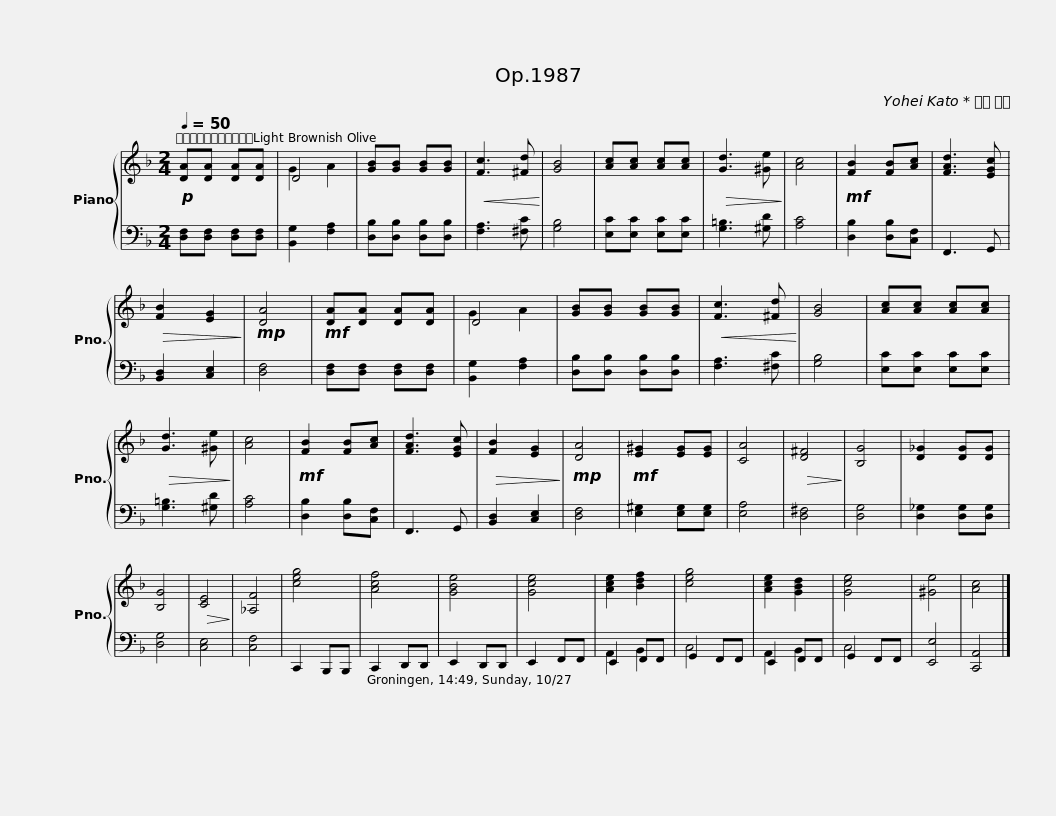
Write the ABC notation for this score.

X:1
%%score { ( 1 3 ) | ( 2 4 ) }
L:1/8
Q:1/4=50
M:2/4
I:linebreak $
K:F
V:1 treble
V:3 treble
V:2 bass
V:4 bass
V:1
!p! [DA][DA] [DA][DA] | D4 | [GB][GB] [GB][GB] |!<(! [Fc]3 [^Fd]!<)! | [GB]4 | %5
 [Ac][Ac] [Ac][Ac] |!>(! [Gd]3 [^Ge]!>)! | [Ac]4 |!mf! [FB]2 [FB][Ac] | [FAd]3 [EGc] |$ %10
!>(! [FB]2 [EG]2!>)! |!mp! [DA]4 |!mf! [DA][DA] [DA][DA] | D4 | [GB][GB] [GB][GB] | %15
!<(! [Fc]3 [^Fd]!<)! | [GB]4 | [Ac][Ac] [Ac][Ac] |!>(! [Gd]3 [^Ge]!>)! | [Ac]4 | %20
!mf! [FB]2 [FB][Ac] |$ [FAd]3 [EGc] |!>(! [FB]2 [EG]2!>)! |!mp! [DA]4 |!mf! [E^G]2 [EG][EG] | %25
 [CA]4 |!>(! [D^F]4!>)! | [B,G]4 | [D_G]2 [DG][DG] | [B,G]4 | %30
!>(! [CE]4!>)! | [_A,F]4 | [ceg]4 |$ [Acf]4 | [GBe]4 | %35
 [Gce]4 | [Ace]2 [Bdf]2 | [ceg]4 | [Ace]2 [GBd]2 | [Gce]4 | %40
 [^Ge]4 | [Ac]4 |] %42
V:2
 [D,F,][D,F,] [D,F,][D,F,] | [B,,G,]2 [F,A,]2 | [D,B,][D,B,] [D,B,][D,B,] | [F,A,]3 [^F,C] | [G,B,]4 | %5
 [E,C][E,C] [E,C][E,C] | [G,=B,]3 [^G,D] | [A,C]4 | [D,B,]2 [D,B,][C,F,] | F,,3 G,, |$ %10
 [B,,D,]2 [C,E,]2 | [D,F,]4 | [D,F,][D,F,] [D,F,][D,F,] | [B,,G,]2 [F,A,]2 | [D,B,][D,B,] [D,B,][D,B,] | %15
 [F,A,]3 [^F,C] | [G,B,]4 | [E,C][E,C] [E,C][E,C] | [G,=B,]3 [^G,D] | [A,C]4 | %20
 [D,B,]2 [D,B,][C,F,] |$ F,,3 G,, | [B,,D,]2 [C,E,]2 | [D,F,]4 | [E,^G,]2 [E,G,][E,G,] | %25
 [E,A,]4 | [D,^F,]4 | [D,G,]4 | [D,_G,]2 [D,G,][D,G,] | [D,G,]4 | %30
 [C,E,]4 | [C,F,]4 | C,,2 B,,,B,,, |$ C,,2 D,,D,, | E,,2 D,,D,, | %35
 E,,2 F,,F,, | E,,2 F,,F,, | G,,2 F,,F,, | E,,2 F,,F,, | G,,2 F,,F,, | %40
 [E,,E,]4 | [C,,A,,]4 |] %42
V:3
 x4 | G2 A2 | x4 | x4 | x4 | %5
 x4 | x4 | x4 | x4 | x4 |$ %10
 x4 | x4 | x4 | G2 A2 | x4 | %15
 x4 | x4 | x4 | x4 | x4 | %20
 x4 |$ x4 | x4 | x4 | x4 | %25
 x4 | x4 | x4 | x4 | x4 | %30
 x4 | x4 | x4 |$ x4 | x4 | %35
 x4 | x4 | x4 | x4 | x4 | %40
 x4 | x4 |] %42
V:4
 x4 | x4 | x4 | x4 | x4 | %5
 x4 | x4 | x4 | x4 | x4 |$ %10
 x4 | x4 | x4 | x4 | x4 | %15
 x4 | x4 | x4 | x4 | x4 | %20
 x4 |$ x4 | x4 | x4 | x4 | %25
 x4 | x4 | x4 | x4 | x4 | %30
 x4 | x4 | x4 |$ x4 | x4 | %35
 x4 | A,,2 B,,2 | C,4 | A,,2 B,,2 | C,4 | %40
 x4 | x4 |] %42
